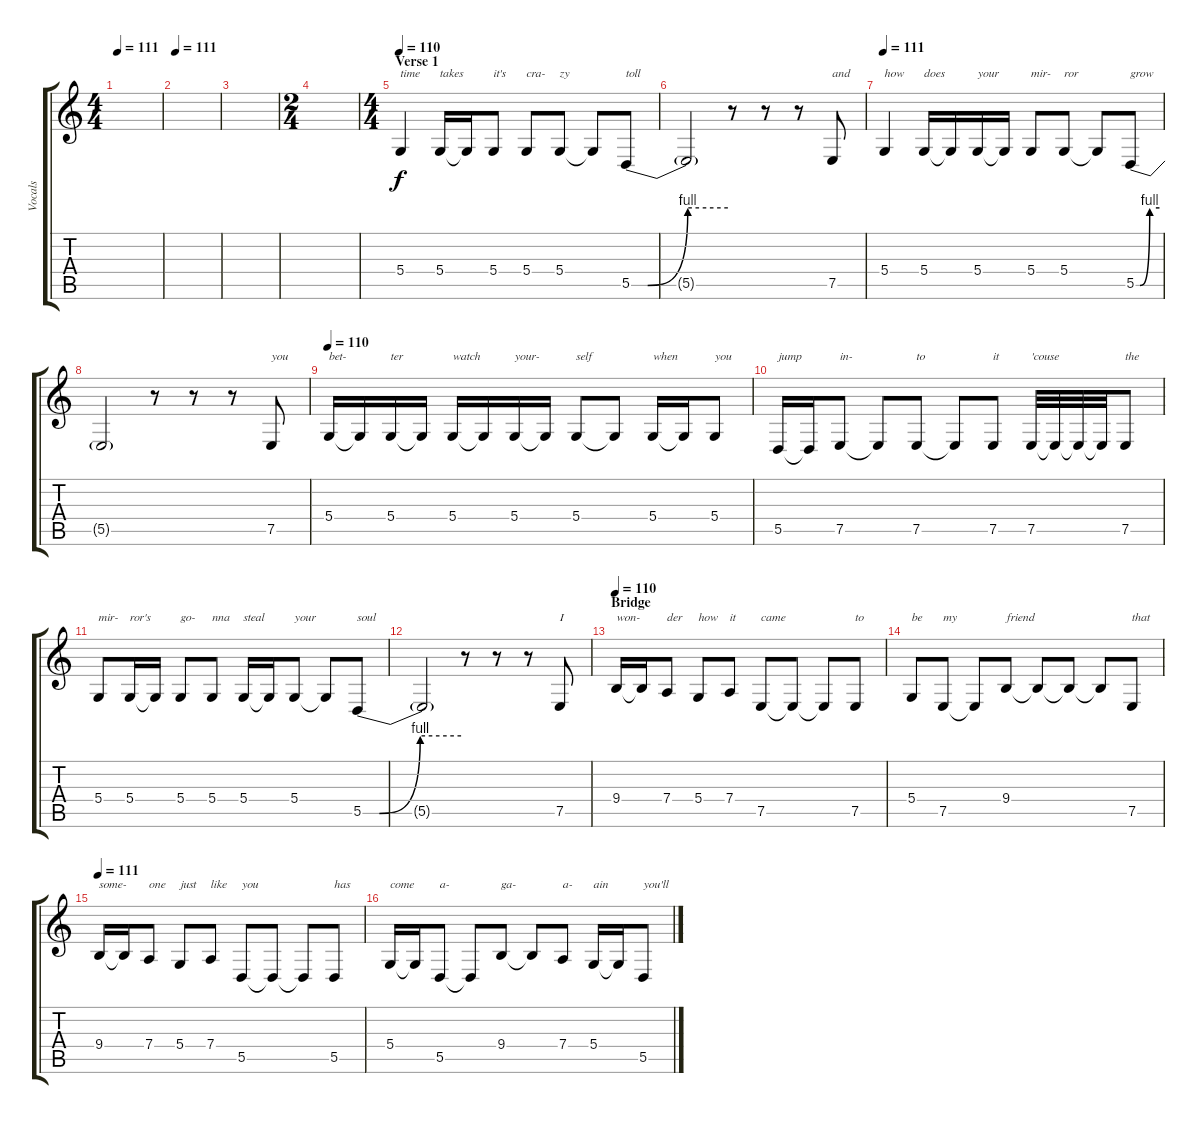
\track ("Vocals" "Vocals") {instrument choiraahs}
\staff {score tabs}
\tuning (E4 B3 G3 D3 A2 E2) {hide}
\ts (4 4)
\tempo 111
\clef g2
\ks c
|
\tempo 111
|
|
\ts (2 4)
|
\ts (4 4)
\section ("" "Verse 1")
\tempo 110
5.4.4{txt "time"} 5.4.16{txt "takes"} 5.4{t}.16 5.4.8{txt "it's"} 5.4.8{txt "cra-"} 5.4.8{txt "zy"} 5.4{t}.8 5.5{be (custom 0 0 10 0 35 4 60 4)}.8{txt "toll"} |
5.5{t}.2 r.8 r.8 r.8 7.5.8{txt "and"} |
\tempo 111
5.4.4{txt "how"} 5.4.16{txt "does"} 5.4{t}.16 5.4.16{txt "your"} 5.4{t}.16 5.4.8{txt "mir-"} 5.4.8{txt "ror"} 5.4{t}.8 5.5{be (custom 0 0 10 0 35 4 60 4)}.8{txt "grow"} |
5.5{t}.2 r.8 r.8 r.8 7.5.8{txt "you"} |
\tempo 110
5.4.16{txt "bet-"} 5.4{t}.16 5.4.16{txt "ter"} 5.4{t}.16 5.4.16{txt "watch"} 5.4{t}.16 5.4.16{txt "your-"} 5.4{t}.16 5.4.8{txt "self"} 5.4{t}.8 5.4.16{txt "when"} 5.4{t}.16 5.4.8{txt "you"} |
5.5.16{txt "jump"} 5.5{t}.16 7.5.8{txt "in-"} 7.5{t}.8 7.5.8{txt "to"} 7.5{t}.8 7.5.8{txt "it"} 7.5.32{txt "'couse"} 7.5{t}.32 7.5{t}.32 7.5{t}.32 7.5.8{txt "the"} |
5.4.8{txt "mir-"} 5.4.16{txt "ror's"} 5.4{t}.16 5.4.8{txt "go-"} 5.4.8{txt "nna"} 5.4.16{txt "steal"} 5.4{t}.16 5.4.8{txt "your"} 5.4{t}.8 5.5{be (custom 0 0 10 0 35 4 60 4)}.8{txt "soul"} |
5.5{t}.2 r.8 r.8 r.8 7.5.8{txt "I"} |
\section ("" "Bridge")
\tempo 110
9.4.16{txt "won-"} 9.4{t}.16 7.4.8{txt "der"} 5.4.8{txt "how"} 7.4.8{txt "it"} 7.5.8{txt "came"} 7.5{t}.8 7.5{t}.8 7.5.8{txt "to"} |
5.4.8{txt "be"} 7.5.8{txt "my"} 7.5{t}.8 9.4.8{txt "friend"} 9.4{t}.8 9.4{t}.8 9.4{t}.8 7.5.8{txt "that"} |
\tempo 111
9.4.16{txt "some-"} 9.4{t}.16 7.4.8{txt "one"} 5.4.8{txt "just"} 7.4.8{txt "like"} 5.5.8{txt "you"} 5.5{t}.8 5.5{t}.8 5.5.8{txt "has"} |
5.4.16{txt "come"} 5.4{t}.16 5.5.8{txt "a-"} 5.5{t}.8 9.4.8{txt "ga-"} 9.4{t}.8 7.4.8{txt "a-"} 5.4.16{txt "ain"} 5.4{t}.16 5.5.8{txt "you'll"}
